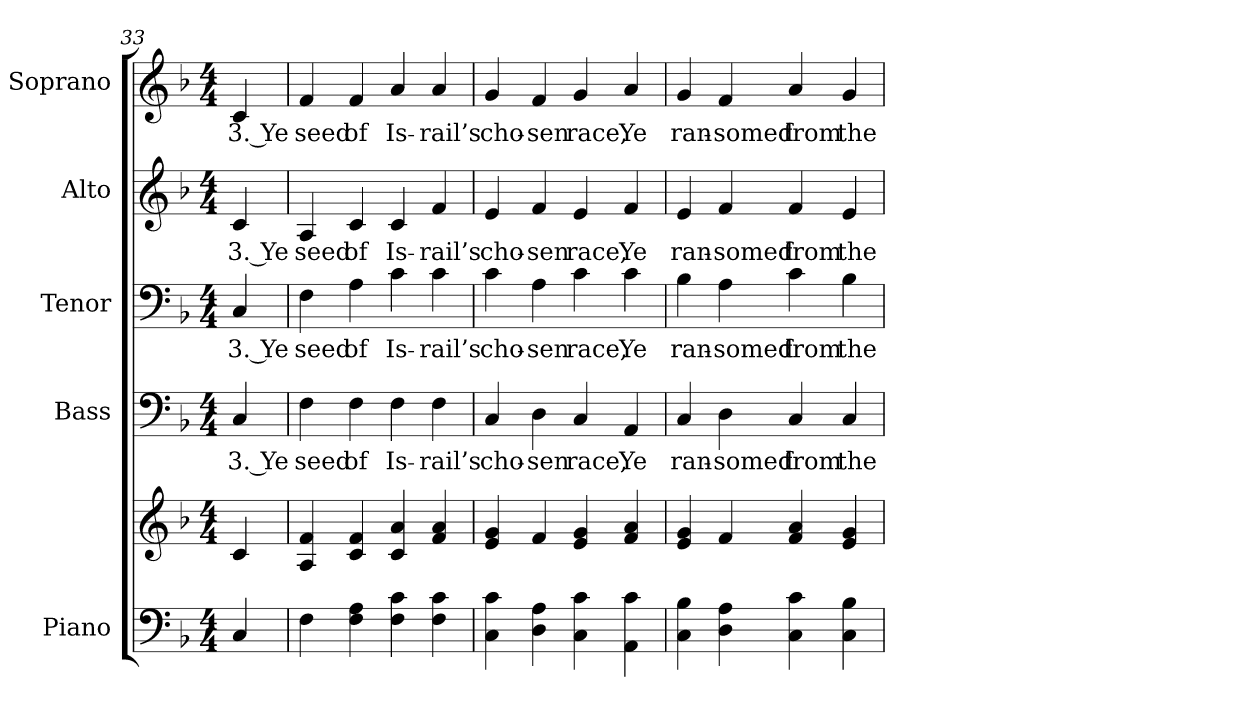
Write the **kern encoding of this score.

**kern	**kern	**kern	**text	**kern	**text	**kern	**text	**kern	**text
*part5	*part5	*part4	*part4	*part3	*part3	*part2	*part2	*part1	*part1
*staff6	*staff5	*staff4	*staff4	*staff3	*staff3	*staff2	*staff2	*staff1	*staff1
*I"Piano	*	*I"Bass	*	*I"Tenor	*	*I"Alto	*	*I"Soprano	*
*I'Pno.	*	*I'B.	*	*I'T.	*	*I'A.	*	*I'S.	*
*clefF4	*clefG2	*clefF4	*	*clefF4	*	*clefG2	*	*clefG2	*
*k[b-]	*k[b-]	*k[b-]	*	*k[b-]	*	*k[b-]	*	*k[b-]	*
*F:	*F:	*F:	*	*F:	*	*F:	*	*F:	*
*M4/4	*M4/4	*M4/4	*	*M4/4	*	*M4/4	*	*M4/4	*
=33	=33	=33	=33	=33	=33	=33	=33	=33	=33
!	!	!	!LO:LY:b:color=#000000	!	!	!	!	!	!
!	!	!	!	!	!LO:LY:b:color=#000000	!	!	!	!
!	!	!	!	!	!	!	!LO:LY:b:color=#000000	!	!
!	!	!	!	!	!	!	!	!	!LO:LY:b:color=#000000
4Ci/	4ci/	4Ci/	3. Ye	4Ci/	3. Ye	4ci/	3. Ye	4ci/	3. Ye
!!LO:PB:g=z
=34	=34	=34	=34	=34	=34	=34	=34	=34	=34
!	!	!	!LO:LY:b:color=#000000	!	!	!	!	!	!
!	!	!	!	!	!LO:LY:b:color=#000000	!	!	!	!
!	!	!	!	!	!	!	!LO:LY:b:color=#000000	!	!
!	!	!	!	!	!	!	!	!	!LO:LY:b:color=#000000
4Fi\	4Ai/ 4fi	4Fi\	seed	4Fi\	seed	4Ai/	seed	4fi/	seed
!	!	!	!LO:LY:b:color=#000000	!	!	!	!	!	!
!	!	!	!	!	!LO:LY:b:color=#000000	!	!	!	!
!	!	!	!	!	!	!	!LO:LY:b:color=#000000	!	!
!	!	!	!	!	!	!	!	!	!LO:LY:b:color=#000000
4Fi\ 4Ai	4ci/ 4fi	4Fi\	of	4Ai\	of	4ci/	of	4fi/	of
!	!	!	!LO:LY:b:color=#000000	!	!	!	!	!	!
!	!	!	!	!	!LO:LY:b:color=#000000	!	!	!	!
!	!	!	!	!	!	!	!LO:LY:b:color=#000000	!	!
!	!	!	!	!	!	!	!	!	!LO:LY:b:color=#000000
4Fi\ 4ci	4ci/ 4ai	4Fi\	Is-	4ci\	Is-	4ci/	Is-	4ai/	Is-
!	!	!	!LO:LY:b:color=#000000	!	!	!	!	!	!
!	!	!	!	!	!LO:LY:b:color=#000000	!	!	!	!
!	!	!	!	!	!	!	!LO:LY:b:color=#000000	!	!
!	!	!	!	!	!	!	!	!	!LO:LY:b:color=#000000
4Fi\ 4ci	4fi/ 4ai	4Fi\	-rail’s	4ci\	-rail’s	4fi/	-rail’s	4ai/	-rail’s
=35	=35	=35	=35	=35	=35	=35	=35	=35	=35
!	!	!	!LO:LY:b:color=#000000	!	!	!	!	!	!
!	!	!	!	!	!LO:LY:b:color=#000000	!	!	!	!
!	!	!	!	!	!	!	!LO:LY:b:color=#000000	!	!
!	!	!	!	!	!	!	!	!	!LO:LY:b:color=#000000
4Ci\ 4ci	4ei/ 4gi	4Ci/	cho-	4ci\	cho-	4ei/	cho-	4gi/	cho-
!	!	!	!LO:LY:b:color=#000000	!	!	!	!	!	!
!	!	!	!	!	!LO:LY:b:color=#000000	!	!	!	!
!	!	!	!	!	!	!	!LO:LY:b:color=#000000	!	!
!	!	!	!	!	!	!	!	!	!LO:LY:b:color=#000000
4Di\ 4Ai	4fi/	4Di\	-sen	4Ai\	-sen	4fi/	-sen	4fi/	-sen
!	!	!	!LO:LY:b:color=#000000	!	!	!	!	!	!
!	!	!	!	!	!LO:LY:b:color=#000000	!	!	!	!
!	!	!	!	!	!	!	!LO:LY:b:color=#000000	!	!
!	!	!	!	!	!	!	!	!	!LO:LY:b:color=#000000
4Ci\ 4ci	4ei/ 4gi	4Ci/	race,	4ci\	race,	4ei/	race,	4gi/	race,
!	!	!	!LO:LY:b:color=#000000	!	!	!	!	!	!
!	!	!	!	!	!LO:LY:b:color=#000000	!	!	!	!
!	!	!	!	!	!	!	!LO:LY:b:color=#000000	!	!
!	!	!	!	!	!	!	!	!	!LO:LY:b:color=#000000
4AAi\ 4ci	4fi/ 4ai	4AAi/	Ye	4ci\	Ye	4fi/	Ye	4ai/	Ye
!!LO:LB:g=z
=36	=36	=36	=36	=36	=36	=36	=36	=36	=36
!	!	!	!LO:LY:b:color=#000000	!	!	!	!	!	!
!	!	!	!	!	!LO:LY:b:color=#000000	!	!	!	!
!	!	!	!	!	!	!	!LO:LY:b:color=#000000	!	!
!	!	!	!	!	!	!	!	!	!LO:LY:b:color=#000000
4Ci\ 4B-i	4ei/ 4gi	4Ci/	ran-	4B-i\	ran-	4ei/	ran-	4gi/	ran-
!	!	!	!LO:LY:b:color=#000000	!	!	!	!	!	!
!	!	!	!	!	!LO:LY:b:color=#000000	!	!	!	!
!	!	!	!	!	!	!	!LO:LY:b:color=#000000	!	!
!	!	!	!	!	!	!	!	!	!LO:LY:b:color=#000000
4Di\ 4Ai	4fi/	4Di\	-somed	4Ai\	-somed	4fi/	-somed	4fi/	-somed
!	!	!	!LO:LY:b:color=#000000	!	!	!	!	!	!
!	!	!	!	!	!LO:LY:b:color=#000000	!	!	!	!
!	!	!	!	!	!	!	!LO:LY:b:color=#000000	!	!
!	!	!	!	!	!	!	!	!	!LO:LY:b:color=#000000
4Ci\ 4ci	4fi/ 4ai	4Ci/	from	4ci\	from	4fi/	from	4ai/	from
!	!	!	!LO:LY:b:color=#000000	!	!	!	!	!	!
!	!	!	!	!	!LO:LY:b:color=#000000	!	!	!	!
!	!	!	!	!	!	!	!LO:LY:b:color=#000000	!	!
!	!	!	!	!	!	!	!	!	!LO:LY:b:color=#000000
4Ci\ 4B-i	4ei/ 4gi	4Ci/	the	4B-i\	the	4ei/	the	4gi/	the
=	=	=	=	=	=	=	=	=	=
*-	*-	*-	*-	*-	*-	*-	*-	*-	*-
